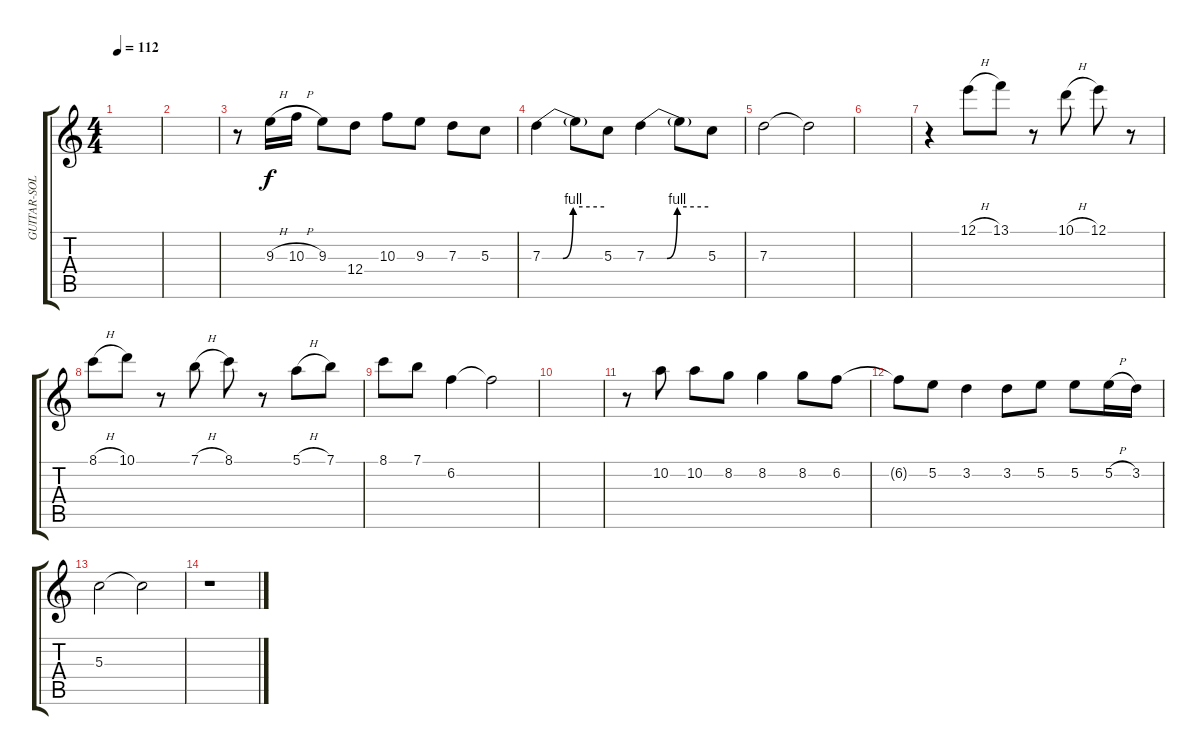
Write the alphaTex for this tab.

\track ("GUITAR-SOLO" "GUITAR-SOL") {instrument electricguitarclean}
\staff {score tabs}
\tuning (E4 B3 G3 D3 A2 E2) {hide}
\ts (4 4)
\tempo 112
\clef g2
\ks c
|
|
r.8 9.3{h}.16 10.3{h}.16 9.3.8 12.4.8 10.3.8 9.3.8 7.3.8 5.3.8 |
7.3{be (custom 0 0 20 0 30 4 60 4)}.4 7.3{t}.8 5.3.8 7.3{be (custom 0 0 20 0 30 4 60 4)}.4 7.3{t}.8 5.3.8 |
7.3.2 7.3{t}.2 |
|
r.4 12.1{h}.8 13.1.8 r.8 10.1{h}.8 12.1.8 r.8 |
8.1{h}.8 10.1.8 r.8 7.1{h}.8 8.1.8 r.8 5.1{h}.8 7.1.8 |
8.1.8 7.1.8 6.2.4 6.2{t}.2 |
|
r.8 10.2.8 10.2.8 8.2.8 8.2.4 8.2.8 6.2.8 |
6.2{t}.8 5.2.8 3.2.4 3.2.8 5.2.8 5.2.8 5.2{h}.16 3.2.16 |
5.3.2 5.3{t}.2 |
r.1
